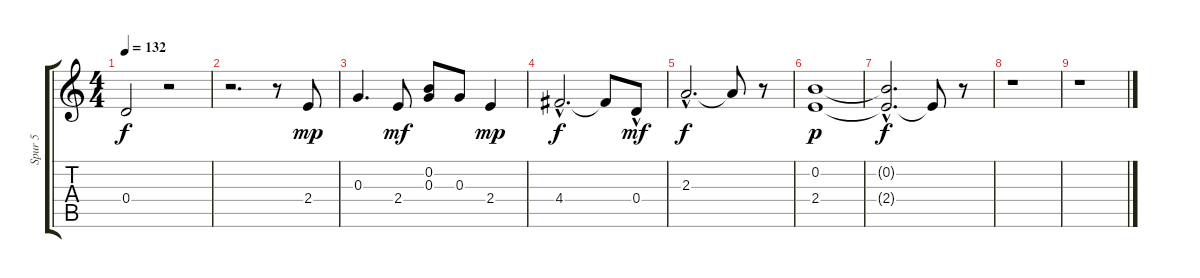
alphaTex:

\track ("Spur 5" "Spur 5") {instrument electricguitarclean}
\staff {score tabs}
\tuning (E4 B3 G3 D3 A2 E2) {hide}
\ts (4 4)
\tempo 132
\clef g2
\ks c
0.4{t}.2{dy f} r.2 |
r.2{d} r.8 2.4.8{dy mp} |
0.3.4{d} 2.4.8{dy mf} (0.2 0.3).8 0.3.8 2.4.4{dy mp} |
4.4{hac}.2{d dy f} 4.4{t}.8 0.4{hac}.8{dy mf} |
2.3{hac}.2{d dy f} 2.3{t}.8 r.8 |
(0.2 2.4).1{dy p} |
(0.2{hac t} 2.4{hac t}).2{d dy f} 2.4{t}.8 r.8 |
r.1 |
r.1
